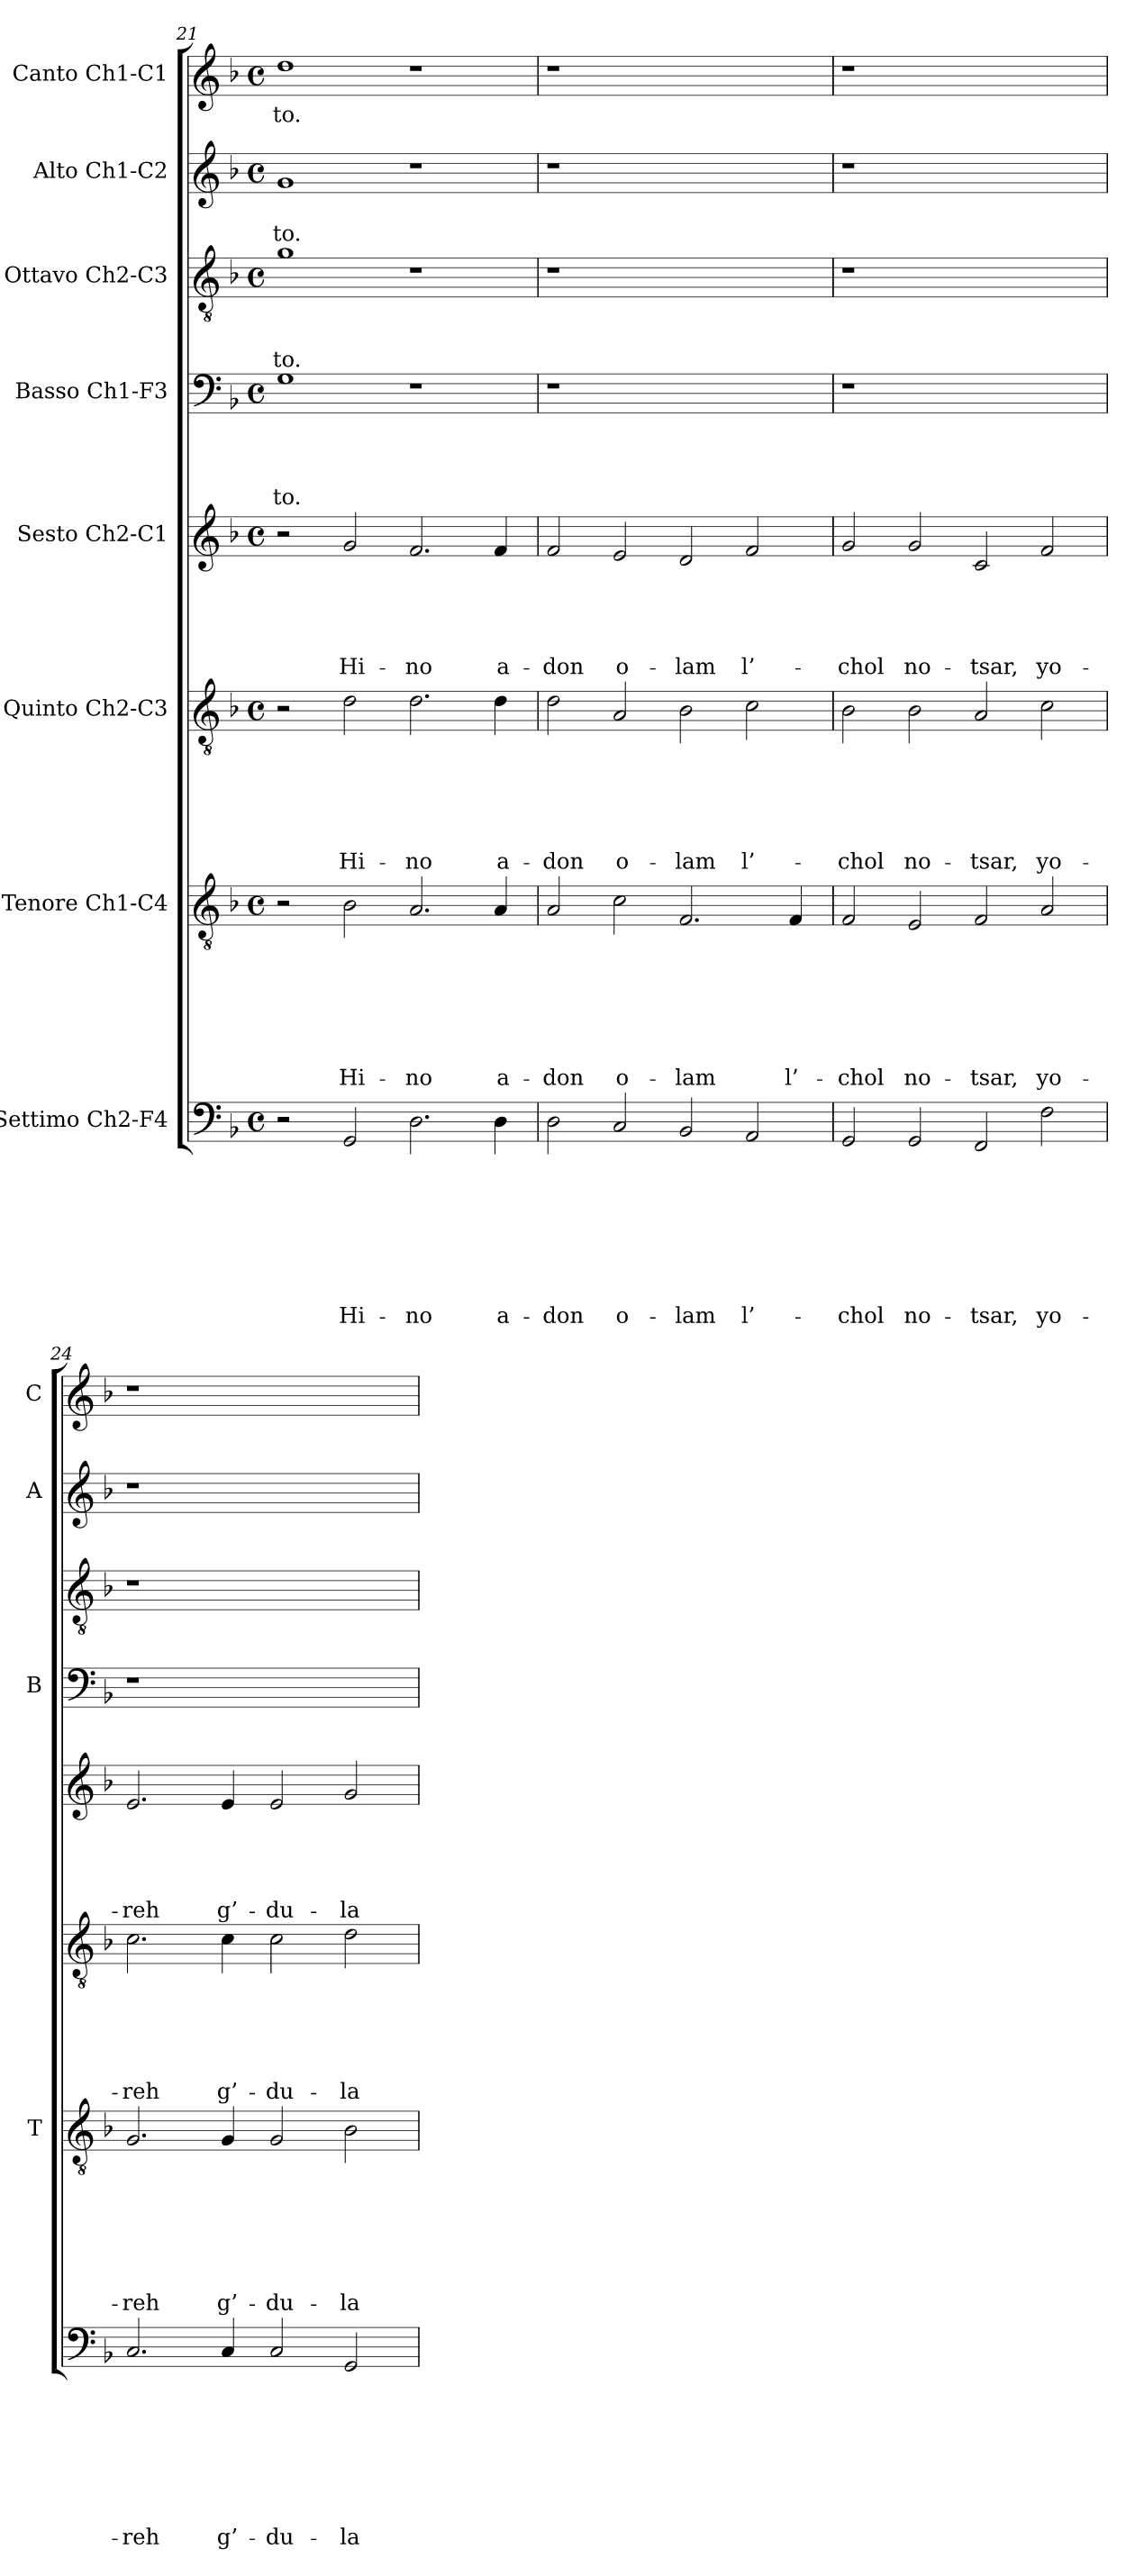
**kern	**text	**text	**text	**text	**text	**text	**text	**text	**kern	**text	**text	**text	**text	**text	**text	**text	**kern	**text	**text	**text	**text	**text	**text	**kern	**text	**text	**text	**text	**text	**kern	**text	**text	**text	**text	**kern	**text	**text	**text	**kern	**text	**text	**kern	**text
*part8	*part8	*part8	*part8	*part8	*part8	*part8	*part8	*part8	*part7	*part7	*part7	*part7	*part7	*part7	*part7	*part7	*part6	*part6	*part6	*part6	*part6	*part6	*part6	*part5	*part5	*part5	*part5	*part5	*part5	*part4	*part4	*part4	*part4	*part4	*part3	*part3	*part3	*part3	*part2	*part2	*part2	*part1	*part1
*staff8	*staff8	*staff8	*staff8	*staff8	*staff8	*staff8	*staff8	*staff8	*staff7	*staff7	*staff7	*staff7	*staff7	*staff7	*staff7	*staff7	*staff6	*staff6	*staff6	*staff6	*staff6	*staff6	*staff6	*staff5	*staff5	*staff5	*staff5	*staff5	*staff5	*staff4	*staff4	*staff4	*staff4	*staff4	*staff3	*staff3	*staff3	*staff3	*staff2	*staff2	*staff2	*staff1	*staff1
*I"Settimo Ch2-F4	*	*	*	*	*	*	*	*	*I"Tenore Ch1-C4	*	*	*	*	*	*	*	*I"Quinto Ch2-C3	*	*	*	*	*	*	*I"Sesto Ch2-C1	*	*	*	*	*	*I"Basso Ch1-F3	*	*	*	*	*I"Ottavo Ch2-C3	*	*	*	*I"Alto Ch1-C2	*	*	*I"Canto Ch1-C1	*
*	*	*	*	*	*	*	*	*	*I'T	*	*	*	*	*	*	*	*	*	*	*	*	*	*	*	*	*	*	*	*	*I'B	*	*	*	*	*	*	*	*	*I'A	*	*	*I'C	*
!!LO:PB:g=z
*clefF4	*	*	*	*	*	*	*	*	*clefGv2	*	*	*	*	*	*	*	*clefGv2	*	*	*	*	*	*	*clefG2	*	*	*	*	*	*clefF4	*	*	*	*	*clefGv2	*	*	*	*clefG2	*	*	*clefG2	*
*k[b-]	*	*	*	*	*	*	*	*	*k[b-]	*	*	*	*	*	*	*	*k[b-]	*	*	*	*	*	*	*k[b-]	*	*	*	*	*	*k[b-]	*	*	*	*	*k[b-]	*	*	*	*k[b-]	*	*	*k[b-]	*
*F:	*	*	*	*	*	*	*	*	*F:	*	*	*	*	*	*	*	*F:	*	*	*	*	*	*	*F:	*	*	*	*	*	*F:	*	*	*	*	*F:	*	*	*	*F:	*	*	*F:	*
*M4/4	*	*	*	*	*	*	*	*	*M4/4	*	*	*	*	*	*	*	*M4/4	*	*	*	*	*	*	*M4/4	*	*	*	*	*	*M4/4	*	*	*	*	*M4/4	*	*	*	*M4/4	*	*	*M4/4	*
*met(c)	*	*	*	*	*	*	*	*	*met(c)	*	*	*	*	*	*	*	*met(c)	*	*	*	*	*	*	*met(c)	*	*	*	*	*	*met(c)	*	*	*	*	*met(c)	*	*	*	*met(c)	*	*	*met(c)	*
=21	=21	=21	=21	=21	=21	=21	=21	=21	=21	=21	=21	=21	=21	=21	=21	=21	=21	=21	=21	=21	=21	=21	=21	=21	=21	=21	=21	=21	=21	=21	=21	=21	=21	=21	=21	=21	=21	=21	=21	=21	=21	=21	=21
!	!	!	!	!	!	!	!	!	!	!	!	!	!	!	!	!	!	!	!	!	!	!	!	!	!	!	!	!	!	!	!	!	!	!LO:LY:b	!	!	!	!LO:LY:b	!	!	!LO:LY:b	!	!LO:LY:b
2r	.	.	.	.	.	.	.	.	2r	.	.	.	.	.	.	.	2r	.	.	.	.	.	.	2r	.	.	.	.	.	1G	.	.	.	-to.	1g	.	.	-to.	1g	.	-to.	1dd	-to.
!	!	!	!	!	!	!	!	!LO:LY:b	!	!	!	!	!	!	!	!LO:LY:b	!	!	!	!	!	!	!LO:LY:b	!	!	!	!	!	!LO:LY:b	!	!	!	!	!	!	!	!	!	!	!	!	!	!
2GG/	.	.	.	.	.	.	.	Hi-	2B-\	.	.	.	.	.	.	Hi-	2d\	.	.	.	.	.	Hi-	2g/	.	.	.	.	Hi-	.	.	.	.	.	.	.	.	.	.	.	.	.	.
!	!	!	!	!	!	!	!	!LO:LY:b	!	!	!	!	!	!	!	!LO:LY:b	!	!	!	!	!	!	!LO:LY:b	!	!	!	!	!	!LO:LY:b	!	!	!	!	!	!	!	!	!	!	!	!	!	!
2.D\	.	.	.	.	.	.	.	-no	2.A/	.	.	.	.	.	.	-no	2.d\	.	.	.	.	.	-no	2.f/	.	.	.	.	-no	1r	.	.	.	.	1r	.	.	.	1r	.	.	1r	.
!	!	!	!	!	!	!	!	!LO:LY:b	!	!	!	!	!	!	!	!LO:LY:b	!	!	!	!	!	!	!LO:LY:b	!	!	!	!	!	!LO:LY:b	!	!	!	!	!	!	!	!	!	!	!	!	!	!
4D\	.	.	.	.	.	.	.	a-	4A/	.	.	.	.	.	.	a-	4d\	.	.	.	.	.	a-	4f/	.	.	.	.	a-	.	.	.	.	.	.	.	.	.	.	.	.	.	.
=22	=22	=22	=22	=22	=22	=22	=22	=22	=22	=22	=22	=22	=22	=22	=22	=22	=22	=22	=22	=22	=22	=22	=22	=22	=22	=22	=22	=22	=22	=22	=22	=22	=22	=22	=22	=22	=22	=22	=22	=22	=22	=22	=22
!	!	!	!	!	!	!	!	!LO:LY:b	!	!	!	!	!	!	!	!LO:LY:b	!	!	!	!	!	!	!LO:LY:b	!	!	!	!	!	!LO:LY:b	!	!	!	!	!	!	!	!	!	!	!	!	!	!
2D\	.	.	.	.	.	.	.	-don	2A/	.	.	.	.	.	.	-don	2d\	.	.	.	.	.	-don	2f/	.	.	.	.	-don	1r	.	.	.	.	1r	.	.	.	1r	.	.	1r	.
!	!	!	!	!	!	!	!	!LO:LY:b	!	!	!	!	!	!	!	!LO:LY:b	!	!	!	!	!	!	!LO:LY:b	!	!	!	!	!	!LO:LY:b	!	!	!	!	!	!	!	!	!	!	!	!	!	!
2C/	.	.	.	.	.	.	.	o-	2c\	.	.	.	.	.	.	o-	2A/	.	.	.	.	.	o-	2e/	.	.	.	.	o-	.	.	.	.	.	.	.	.	.	.	.	.	.	.
!	!	!	!	!	!	!	!	!LO:LY:b	!	!	!	!	!	!	!	!LO:LY:b	!	!	!	!	!	!	!LO:LY:b	!	!	!	!	!	!LO:LY:b	!	!	!	!	!	!	!	!	!	!	!	!	!	!
2BB-/	.	.	.	.	.	.	.	-lam	2.F/	.	.	.	.	.	.	-lam	2B-\	.	.	.	.	.	-lam	2d/	.	.	.	.	-lam	1ryy	.	.	.	.	1ryy	.	.	.	1ryy	.	.	1ryy	.
!	!	!	!	!	!	!	!	!LO:LY:b	!	!	!	!	!	!	!	!	!	!	!	!	!	!	!LO:LY:b	!	!	!	!	!	!LO:LY:b	!	!	!	!	!	!	!	!	!	!	!	!	!	!
2AA/	.	.	.	.	.	.	.	l’-	.	.	.	.	.	.	.	.	2c\	.	.	.	.	.	l’-	2f/	.	.	.	.	l’-	.	.	.	.	.	.	.	.	.	.	.	.	.	.
!	!	!	!	!	!	!	!	!	!	!	!	!	!	!	!	!LO:LY:b	!	!	!	!	!	!	!	!	!	!	!	!	!	!	!	!	!	!	!	!	!	!	!	!	!	!	!
.	.	.	.	.	.	.	.	.	4F/	.	.	.	.	.	.	l’-	.	.	.	.	.	.	.	.	.	.	.	.	.	.	.	.	.	.	.	.	.	.	.	.	.	.	.
=23	=23	=23	=23	=23	=23	=23	=23	=23	=23	=23	=23	=23	=23	=23	=23	=23	=23	=23	=23	=23	=23	=23	=23	=23	=23	=23	=23	=23	=23	=23	=23	=23	=23	=23	=23	=23	=23	=23	=23	=23	=23	=23	=23
!	!	!	!	!	!	!	!	!LO:LY:b	!	!	!	!	!	!	!	!LO:LY:b	!	!	!	!	!	!	!LO:LY:b	!	!	!	!	!	!LO:LY:b	!	!	!	!	!	!	!	!	!	!	!	!	!	!
2GG/	.	.	.	.	.	.	.	-chol	2F/	.	.	.	.	.	.	-chol	2B-\	.	.	.	.	.	-chol	2g/	.	.	.	.	-chol	1r	.	.	.	.	1r	.	.	.	1r	.	.	1r	.
!	!	!	!	!	!	!	!	!LO:LY:b	!	!	!	!	!	!	!	!LO:LY:b	!	!	!	!	!	!	!LO:LY:b	!	!	!	!	!	!LO:LY:b	!	!	!	!	!	!	!	!	!	!	!	!	!	!
2GG/	.	.	.	.	.	.	.	no-	2E/	.	.	.	.	.	.	no-	2B-\	.	.	.	.	.	no-	2g/	.	.	.	.	no-	.	.	.	.	.	.	.	.	.	.	.	.	.	.
!	!	!	!	!	!	!	!	!LO:LY:b	!	!	!	!	!	!	!	!LO:LY:b	!	!	!	!	!	!	!LO:LY:b	!	!	!	!	!	!LO:LY:b	!	!	!	!	!	!	!	!	!	!	!	!	!	!
2FF/	.	.	.	.	.	.	.	-tsar,	2F/	.	.	.	.	.	.	-tsar,	2A/	.	.	.	.	.	-tsar,	2c/	.	.	.	.	-tsar,	1ryy	.	.	.	.	1ryy	.	.	.	1ryy	.	.	1ryy	.
!	!	!	!	!	!	!	!	!LO:LY:b	!	!	!	!	!	!	!	!LO:LY:b	!	!	!	!	!	!	!LO:LY:b	!	!	!	!	!	!LO:LY:b	!	!	!	!	!	!	!	!	!	!	!	!	!	!
2F\	.	.	.	.	.	.	.	yo-	2A/	.	.	.	.	.	.	yo-	2c\	.	.	.	.	.	yo-	2f/	.	.	.	.	yo-	.	.	.	.	.	.	.	.	.	.	.	.	.	.
=24	=24	=24	=24	=24	=24	=24	=24	=24	=24	=24	=24	=24	=24	=24	=24	=24	=24	=24	=24	=24	=24	=24	=24	=24	=24	=24	=24	=24	=24	=24	=24	=24	=24	=24	=24	=24	=24	=24	=24	=24	=24	=24	=24
!	!	!	!	!	!	!	!	!LO:LY:b	!	!	!	!	!	!	!	!LO:LY:b	!	!	!	!	!	!	!LO:LY:b	!	!	!	!	!	!LO:LY:b	!	!	!	!	!	!	!	!	!	!	!	!	!	!
2.C/	.	.	.	.	.	.	.	-reh	2.G/	.	.	.	.	.	.	-reh	2.c\	.	.	.	.	.	-reh	2.e/	.	.	.	.	-reh	1r	.	.	.	.	1r	.	.	.	1r	.	.	1r	.
!	!	!	!	!	!	!	!	!LO:LY:b	!	!	!	!	!	!	!	!LO:LY:b	!	!	!	!	!	!	!LO:LY:b	!	!	!	!	!	!LO:LY:b	!	!	!	!	!	!	!	!	!	!	!	!	!	!
4C/	.	.	.	.	.	.	.	g’-	4G/	.	.	.	.	.	.	g’-	4c\	.	.	.	.	.	g’-	4e/	.	.	.	.	g’-	.	.	.	.	.	.	.	.	.	.	.	.	.	.
!	!	!	!	!	!	!	!	!LO:LY:b	!	!	!	!	!	!	!	!LO:LY:b	!	!	!	!	!	!	!LO:LY:b	!	!	!	!	!	!LO:LY:b	!	!	!	!	!	!	!	!	!	!	!	!	!	!
2C/	.	.	.	.	.	.	.	-du-	2G/	.	.	.	.	.	.	-du-	2c\	.	.	.	.	.	-du-	2e/	.	.	.	.	-du-	1ryy	.	.	.	.	1ryy	.	.	.	1ryy	.	.	1ryy	.
!	!	!	!	!	!	!	!	!LO:LY:b	!	!	!	!	!	!	!	!LO:LY:b	!	!	!	!	!	!	!LO:LY:b	!	!	!	!	!	!LO:LY:b	!	!	!	!	!	!	!	!	!	!	!	!	!	!
2GG/	.	.	.	.	.	.	.	-la-	2B-\	.	.	.	.	.	.	-la-	2d\	.	.	.	.	.	-la-	2g/	.	.	.	.	-la-	.	.	.	.	.	.	.	.	.	.	.	.	.	.
=	=	=	=	=	=	=	=	=	=	=	=	=	=	=	=	=	=	=	=	=	=	=	=	=	=	=	=	=	=	=	=	=	=	=	=	=	=	=	=	=	=	=	=
*-	*-	*-	*-	*-	*-	*-	*-	*-	*-	*-	*-	*-	*-	*-	*-	*-	*-	*-	*-	*-	*-	*-	*-	*-	*-	*-	*-	*-	*-	*-	*-	*-	*-	*-	*-	*-	*-	*-	*-	*-	*-	*-	*-
